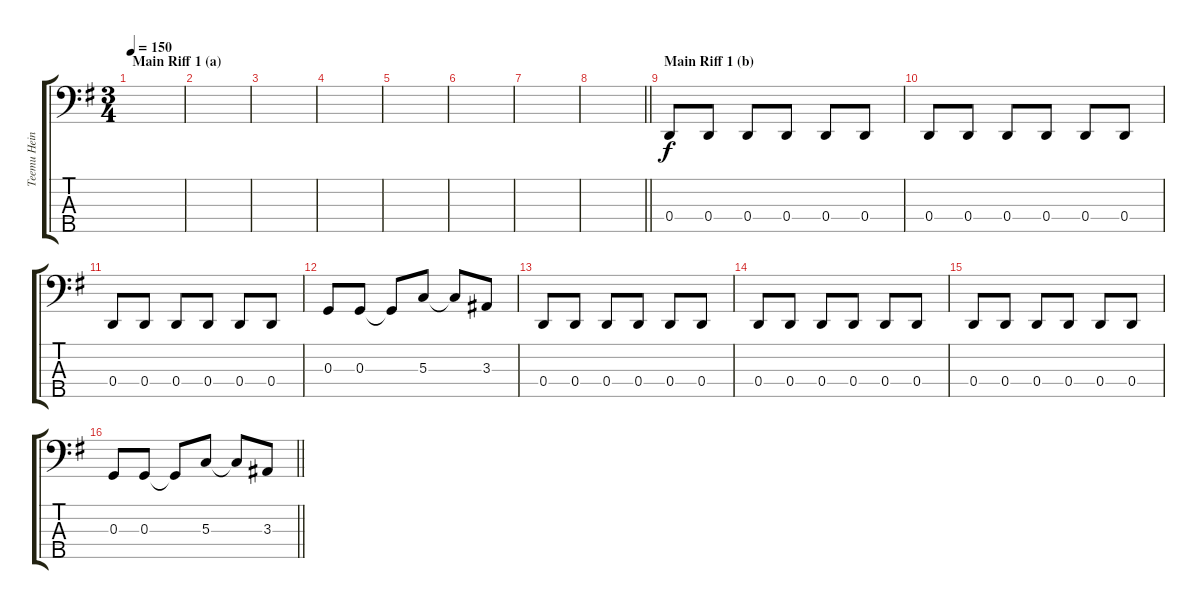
\track ("Teemu Heinola (bass)" "Teemu Hein") {instrument electricbasspick}
\staff {score tabs}
\tuning (F2 C2 G1 D1 A0) {hide}
\ts (3 4)
\section ("" "Main Riff 1 (a)")
\tempo 150
\clef f4
\ks eminor
|
|
|
|
|
|
|
\barLineRight lightlight
|
\section ("" "Main Riff 1 (b)")
0.4.8 0.4.8 0.4.8 0.4.8 0.4.8 0.4.8 |
0.4.8 0.4.8 0.4.8 0.4.8 0.4.8 0.4.8 |
0.4.8 0.4.8 0.4.8 0.4.8 0.4.8 0.4.8 |
0.3.8 0.3.8 0.3{t}.8 5.3.8 5.3{t}.8 3.3.8 |
0.4.8 0.4.8 0.4.8 0.4.8 0.4.8 0.4.8 |
0.4.8 0.4.8 0.4.8 0.4.8 0.4.8 0.4.8 |
0.4.8 0.4.8 0.4.8 0.4.8 0.4.8 0.4.8 |
\barLineRight lightlight
0.3.8 0.3.8 0.3{t}.8 5.3.8 5.3{t}.8 3.3.8
